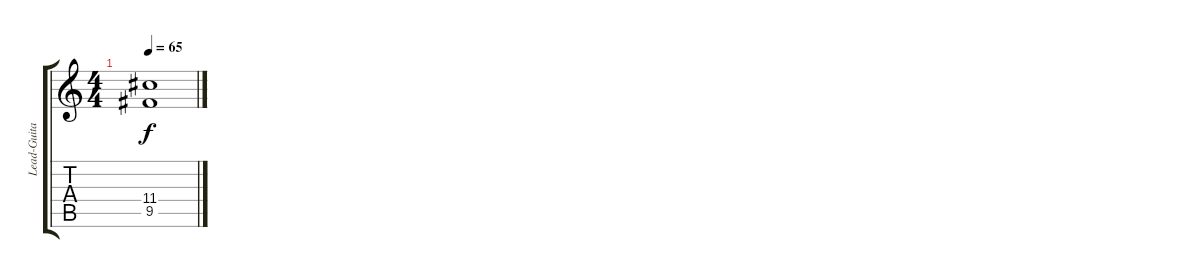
\track ("Lead-Guitar" "Lead-Guita") {instrument distortionguitar}
\staff {score tabs}
\tuning (E4 B3 G3 D3 A2 E2) {hide}
\ts (4 4)
\tempo 65
\clef g2
\ks c
(11.4{t} 9.5{t}).1{dy f}
